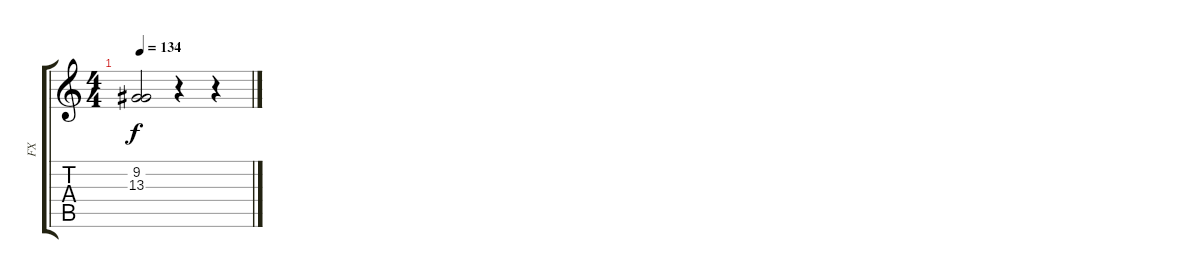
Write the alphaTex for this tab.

\track ("FX" "FX") {instrument lead6voice}
\staff {score tabs}
\tuning (E4 B3 G3 D3 A2 E2) {hide}
\ts (4 4)
\tempo 134
\clef g2
\ks c
(9.2{t} 13.3{t}).2{dy f} r.4 r.4
